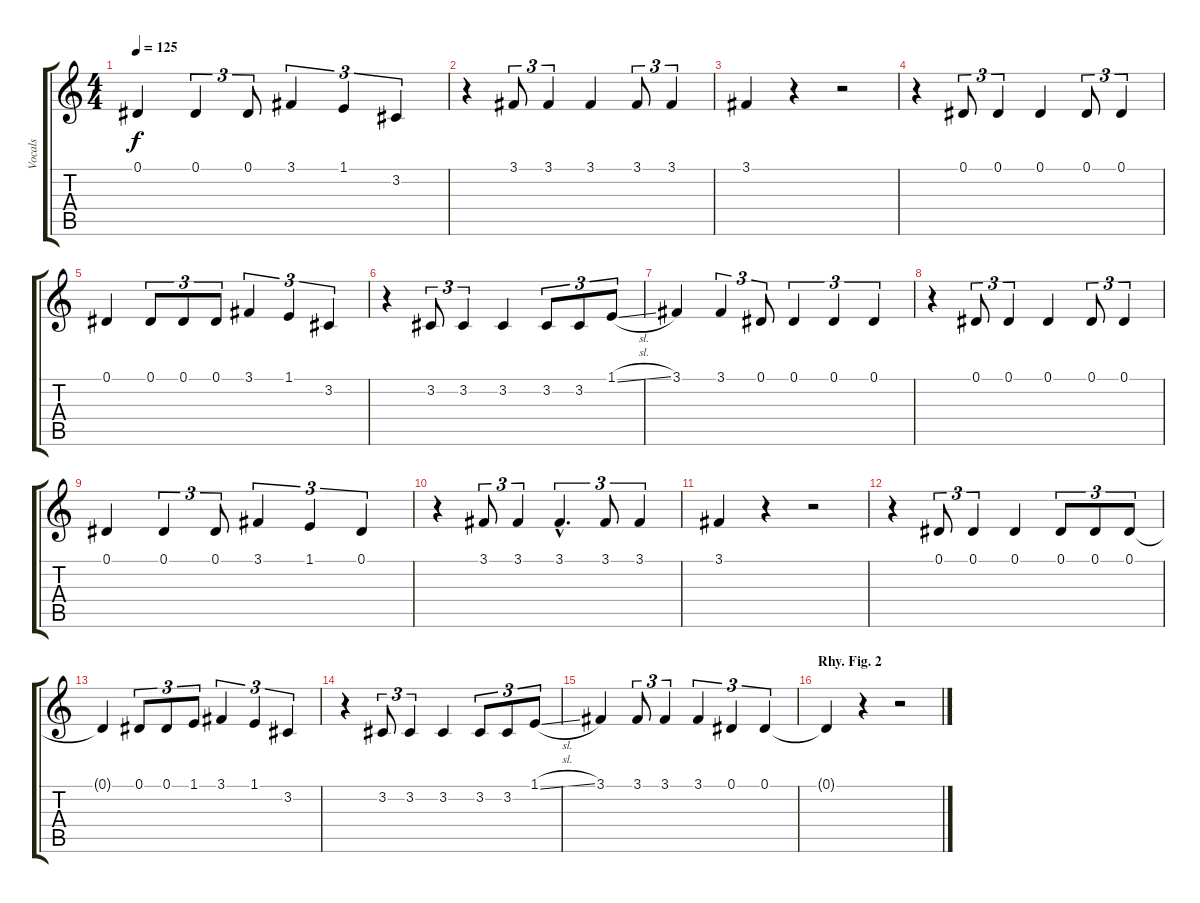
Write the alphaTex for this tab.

\track ("Vocals" "Vocals") {instrument cello}
\staff {score tabs}
\tuning (Eb4 Bb3 Gb3 Db3 Ab2 Eb2) {hide}
\ts (4 4)
\tempo 125
\clef g2
\ks c
0.1.4{dy f} 0.1.4{tu (3 2)} 0.1.8{tu (3 2)} 3.1.4{tu (3 2)} 1.1.4{tu (3 2)} 3.2.4{tu (3 2)} |
r.4 3.1.8{tu (3 2)} 3.1.4{tu (3 2)} 3.1.4 3.1.8{tu (3 2)} 3.1.4{tu (3 2)} |
3.1.4 r.4 r.2 |
r.4 0.1.8{tu (3 2)} 0.1.4{tu (3 2)} 0.1.4 0.1.8{tu (3 2)} 0.1.4{tu (3 2)} |
0.1.4 0.1.8{tu (3 2)} 0.1.8{tu (3 2)} 0.1.8{tu (3 2)} 3.1.4{tu (3 2)} 1.1.4{tu (3 2)} 3.2.4{tu (3 2)} |
r.4 3.2.8{tu (3 2)} 3.2.4{tu (3 2)} 3.2.4 3.2.8{tu (3 2)} 3.2.8{tu (3 2)} 1.1{sl}.8{tu (3 2)} |
3.1.4 3.1.4{tu (3 2)} 0.1.8{tu (3 2)} 0.1.4{tu (3 2)} 0.1.4{tu (3 2)} 0.1.4{tu (3 2)} |
r.4 0.1.8{tu (3 2)} 0.1.4{tu (3 2)} 0.1.4 0.1.8{tu (3 2)} 0.1.4{tu (3 2)} |
0.1.4 0.1.4{tu (3 2)} 0.1.8{tu (3 2)} 3.1.4{tu (3 2)} 1.1.4{tu (3 2)} 0.1.4{tu (3 2)} |
r.4 3.1.8{tu (3 2)} 3.1.4{tu (3 2)} 3.1{hac}.4{d tu (3 2)} 3.1.8{tu (3 2)} 3.1.4{tu (3 2)} |
3.1.4 r.4 r.2 |
r.4 0.1.8{tu (3 2)} 0.1.4{tu (3 2)} 0.1.4 0.1.8{tu (3 2)} 0.1.8{tu (3 2)} 0.1.8{tu (3 2)} |
0.1{t}.4 0.1.8{tu (3 2)} 0.1.8{tu (3 2)} 1.1.8{tu (3 2)} 3.1.4{tu (3 2)} 1.1.4{tu (3 2)} 3.2.4{tu (3 2)} |
r.4 3.2.8{tu (3 2)} 3.2.4{tu (3 2)} 3.2.4 3.2.8{tu (3 2)} 3.2.8{tu (3 2)} 1.1{sl}.8{tu (3 2)} |
3.1.4 3.1.8{tu (3 2)} 3.1.4{tu (3 2)} 3.1.4{tu (3 2)} 0.1.4{tu (3 2)} 0.1.4{tu (3 2)} |
\section ("" "Rhy. Fig. 2")
0.1{t}.4 r.4 r.2
